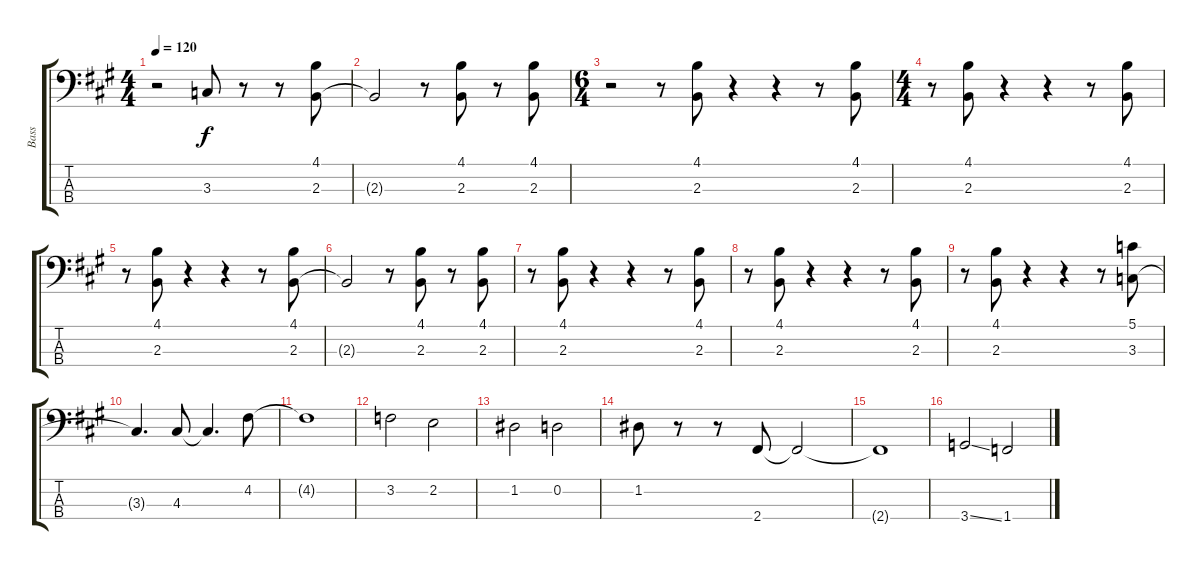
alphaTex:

\track ("Bass" "Bass") {instrument electricbassfinger}
\staff {score tabs}
\tuning (G2 D2 A1 E1) {hide}
\ts (4 4)
\tempo 120
\clef f4
\ks a
r.2{dy f} 3.3.8 r.8 r.8 (4.1 2.3).8 |
2.3{t}.2 r.8 (4.1 2.3).8 r.8 (4.1 2.3).8 |
\ts (6 4)
r.2 r.8 (4.1 2.3).8 r.4 r.4 r.8 (4.1 2.3).8 |
\ts (4 4)
r.8 (4.1 2.3).8 r.4 r.4 r.8 (4.1 2.3).8 |
r.8 (4.1 2.3).8 r.4 r.4 r.8 (4.1 2.3).8 |
2.3{t}.2 r.8 (4.1 2.3).8 r.8 (4.1 2.3).8 |
r.8 (4.1 2.3).8 r.4 r.4 r.8 (4.1 2.3).8 |
r.8 (4.1 2.3).8 r.4 r.4 r.8 (4.1 2.3).8 |
r.8 (4.1 2.3).8 r.4 r.4 r.8 (5.1 3.3).8 |
3.3{t}.4{d} 4.3.8 4.3{t}.4{d} 4.2.8 |
4.2{t}.1 |
3.2.2 2.2.2 |
1.2.2 0.2.2 |
1.2.8 r.8 r.8 2.4.8 2.4{t}.2 |
2.4{t}.1 |
3.4{ss}.2 1.4.2
